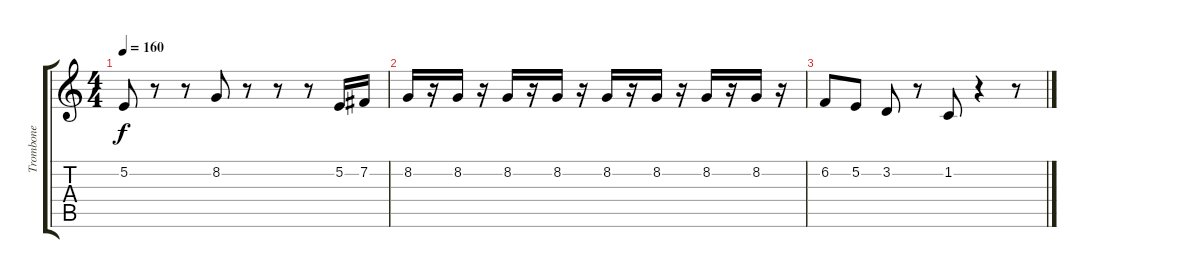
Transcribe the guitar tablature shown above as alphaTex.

\track ("Trombone" "Trombone") {instrument trombone}
\staff {score tabs}
\tuning (E4 B3 G3 D3 A2 E2) {hide}
\ts (4 4)
\tempo 160
\clef g2
\ks c
5.2.8{dy f} r.8 r.8 8.2.8 r.8 r.8 r.8 5.2.16 7.2.16 |
8.2.16 r.16 8.2.16 r.16 8.2.16 r.16 8.2.16 r.16 8.2.16 r.16 8.2.16 r.16 8.2.16 r.16 8.2.16 r.16 |
6.2.8 5.2.8 3.2.8 r.8 1.2.8 r.4 r.8
